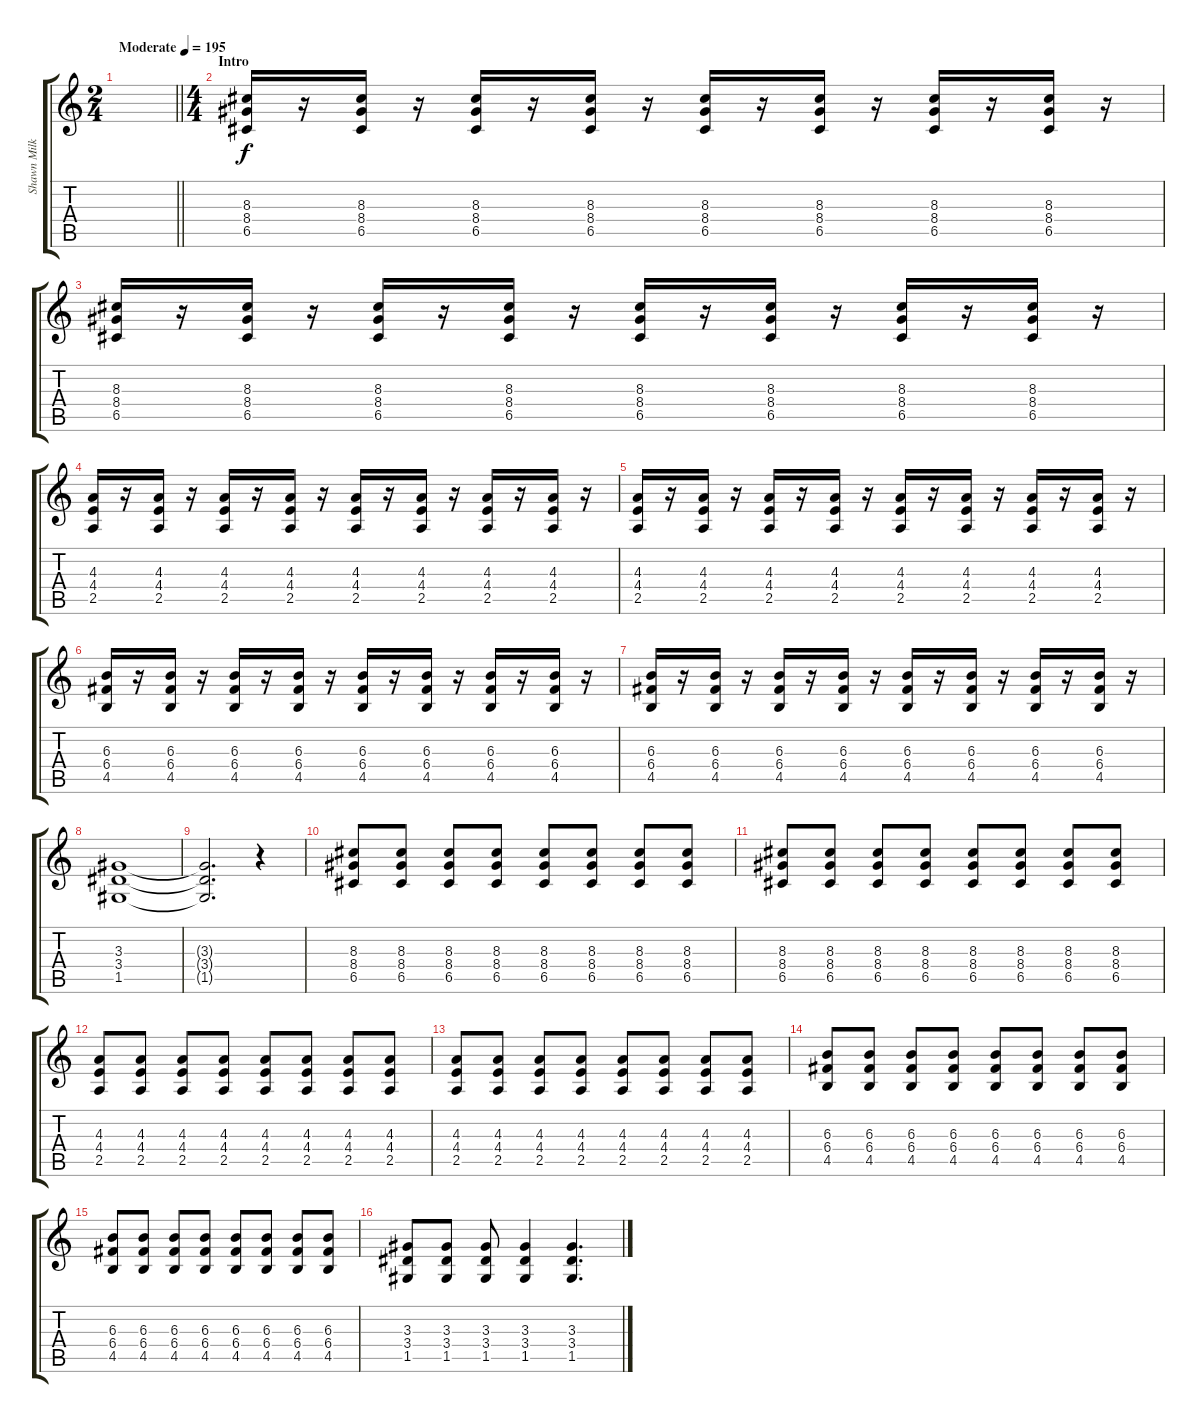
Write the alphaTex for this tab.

\track ("Shawn Milke - Guitar" "Shawn Milk") {instrument distortionguitar}
\staff {score tabs}
\tuning (D4 A3 F3 C3 G2 C2) {hide}
\ts (2 4)
\tempo (195 "Moderate")
\clef g2
\barLineRight lightlight
\ks c
|
\ts (4 4)
\section ("" "Intro")
(8.3 8.4 6.5).16 r.16 (8.3 8.4 6.5).16 r.16 (8.3 8.4 6.5).16 r.16 (8.3 8.4 6.5).16 r.16 (8.3 8.4 6.5).16 r.16 (8.3 8.4 6.5).16 r.16 (8.3 8.4 6.5).16 r.16 (8.3 8.4 6.5).16 r.16 |
(8.3 8.4 6.5).16 r.16 (8.3 8.4 6.5).16 r.16 (8.3 8.4 6.5).16 r.16 (8.3 8.4 6.5).16 r.16 (8.3 8.4 6.5).16 r.16 (8.3 8.4 6.5).16 r.16 (8.3 8.4 6.5).16 r.16 (8.3 8.4 6.5).16 r.16 |
(4.3 4.4 2.5).16 r.16 (4.3 4.4 2.5).16 r.16 (4.3 4.4 2.5).16 r.16 (4.3 4.4 2.5).16 r.16 (4.3 4.4 2.5).16 r.16 (4.3 4.4 2.5).16 r.16 (4.3 4.4 2.5).16 r.16 (4.3 4.4 2.5).16 r.16 |
(4.3 4.4 2.5).16 r.16 (4.3 4.4 2.5).16 r.16 (4.3 4.4 2.5).16 r.16 (4.3 4.4 2.5).16 r.16 (4.3 4.4 2.5).16 r.16 (4.3 4.4 2.5).16 r.16 (4.3 4.4 2.5).16 r.16 (4.3 4.4 2.5).16 r.16 |
(6.3 6.4 4.5).16 r.16 (6.3 6.4 4.5).16 r.16 (6.3 6.4 4.5).16 r.16 (6.3 6.4 4.5).16 r.16 (6.3 6.4 4.5).16 r.16 (6.3 6.4 4.5).16 r.16 (6.3 6.4 4.5).16 r.16 (6.3 6.4 4.5).16 r.16 |
(6.3 6.4 4.5).16 r.16 (6.3 6.4 4.5).16 r.16 (6.3 6.4 4.5).16 r.16 (6.3 6.4 4.5).16 r.16 (6.3 6.4 4.5).16 r.16 (6.3 6.4 4.5).16 r.16 (6.3 6.4 4.5).16 r.16 (6.3 6.4 4.5).16 r.16 |
(3.3 3.4 1.5).1 |
(3.3{t} 3.4{t} 1.5{t}).2{d} r.4 |
(8.3 8.4 6.5).8 (8.3 8.4 6.5).8 (8.3 8.4 6.5).8 (8.3 8.4 6.5).8 (8.3 8.4 6.5).8 (8.3 8.4 6.5).8 (8.3 8.4 6.5).8 (8.3 8.4 6.5).8 |
(8.3 8.4 6.5).8 (8.3 8.4 6.5).8 (8.3 8.4 6.5).8 (8.3 8.4 6.5).8 (8.3 8.4 6.5).8 (8.3 8.4 6.5).8 (8.3 8.4 6.5).8 (8.3 8.4 6.5).8 |
(4.3 4.4 2.5).8 (4.3 4.4 2.5).8 (4.3 4.4 2.5).8 (4.3 4.4 2.5).8 (4.3 4.4 2.5).8 (4.3 4.4 2.5).8 (4.3 4.4 2.5).8 (4.3 4.4 2.5).8 |
(4.3 4.4 2.5).8 (4.3 4.4 2.5).8 (4.3 4.4 2.5).8 (4.3 4.4 2.5).8 (4.3 4.4 2.5).8 (4.3 4.4 2.5).8 (4.3 4.4 2.5).8 (4.3 4.4 2.5).8 |
(6.3 6.4 4.5).8 (6.3 6.4 4.5).8 (6.3 6.4 4.5).8 (6.3 6.4 4.5).8 (6.3 6.4 4.5).8 (6.3 6.4 4.5).8 (6.3 6.4 4.5).8 (6.3 6.4 4.5).8 |
(6.3 6.4 4.5).8 (6.3 6.4 4.5).8 (6.3 6.4 4.5).8 (6.3 6.4 4.5).8 (6.3 6.4 4.5).8 (6.3 6.4 4.5).8 (6.3 6.4 4.5).8 (6.3 6.4 4.5).8 |
(3.3 3.4 1.5).8 (3.3 3.4 1.5).8 (3.3 3.4 1.5).8 (3.3 3.4 1.5).4 (3.3 3.4 1.5).4{d}
